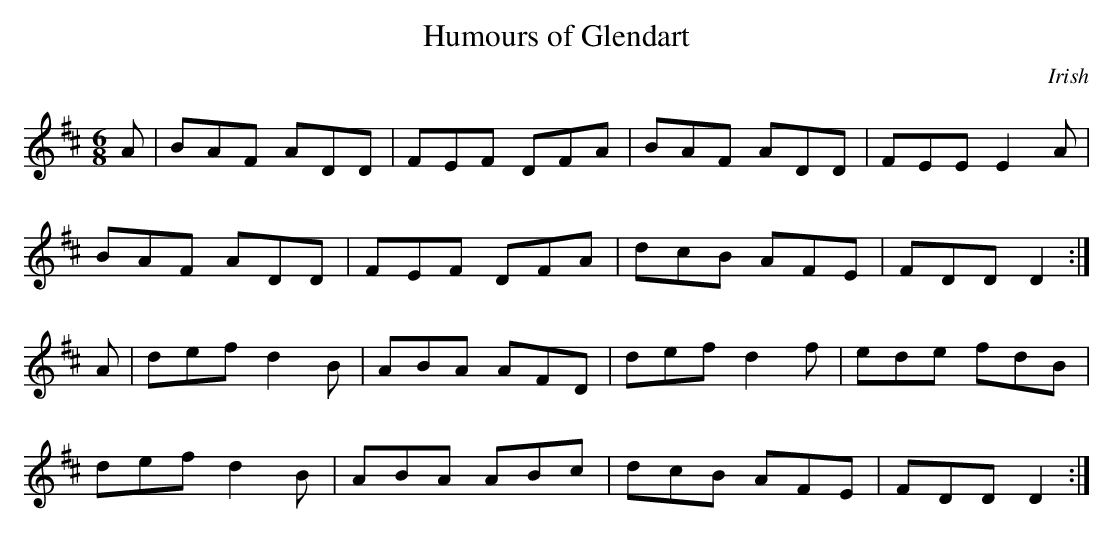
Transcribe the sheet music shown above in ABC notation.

X:1
T:Humours of Glendart
M:6/8
K:D
A | BAF ADD | FEF DFA | BAF ADD | FEE E2 A |
BAF ADD | FEF DFA | dcB AFE | FDD D2 :|
A | def d2 B | ABA AFD | def d2 f | ede fdB |
def d2 B | ABA ABc | dcB AFE | FDD D2 :|
